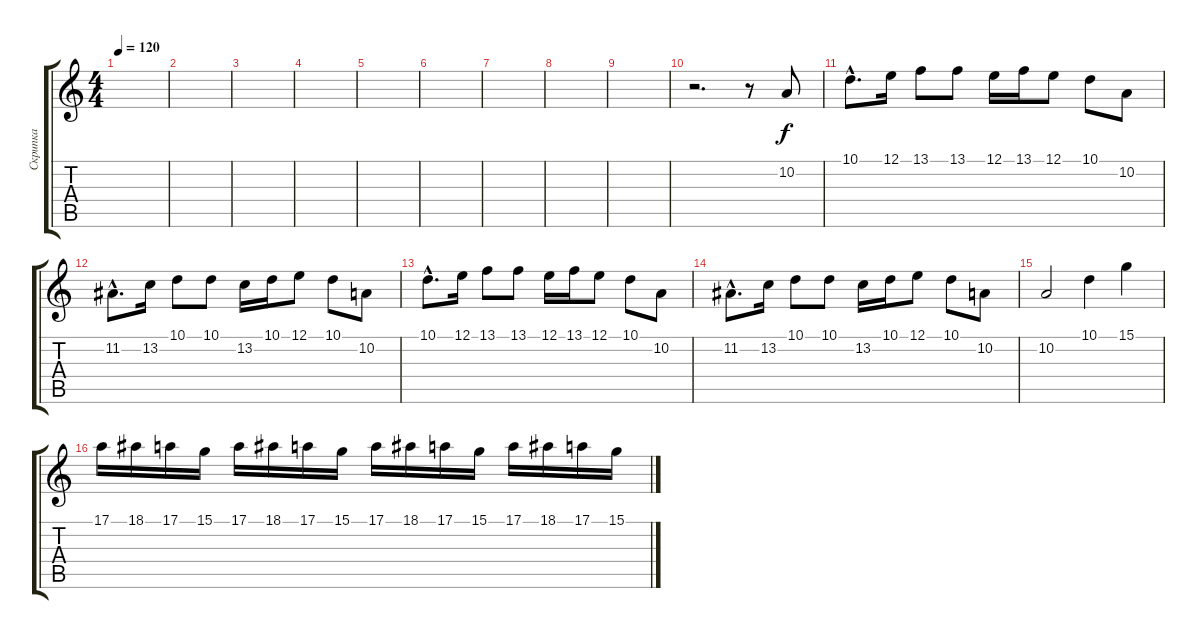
\track ("Скрипка" "Скрипка") {instrument violin}
\staff {score tabs}
\tuning (E4 B3 G3 D3 A2 E2) {hide}
\ts (4 4)
\tempo 120
\clef g2
\ks c
|
|
|
|
|
|
|
|
|
r.2{d} r.8 10.2.8 |
10.1{hac}.8{d} 12.1.16 13.1.8 13.1.8 12.1.16 13.1.16 12.1.8 10.1.8 10.2.8 |
11.2{hac}.8{d} 13.2.16 10.1.8 10.1.8 13.2.16 10.1.16 12.1.8 10.1.8 10.2.8 |
10.1{hac}.8{d} 12.1.16 13.1.8 13.1.8 12.1.16 13.1.16 12.1.8 10.1.8 10.2.8 |
11.2{hac}.8{d} 13.2.16 10.1.8 10.1.8 13.2.16 10.1.16 12.1.8 10.1.8 10.2.8 |
10.2.2 10.1.4 15.1.4 |
17.1.16 18.1.16 17.1.16 15.1.16 17.1.16 18.1.16 17.1.16 15.1.16 17.1.16 18.1.16 17.1.16 15.1.16 17.1.16 18.1.16 17.1.16 15.1.16
